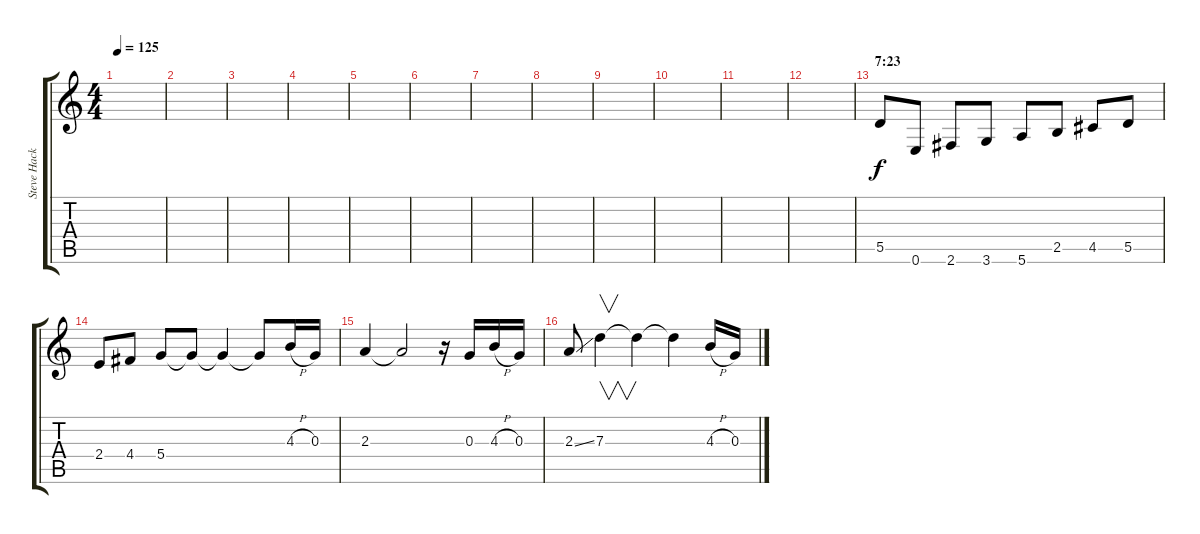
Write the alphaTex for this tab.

\track ("Steve Hackett (electric guitar 3)" "Steve Hack") {instrument overdrivenguitar}
\staff {score tabs}
\tuning (E4 B3 G3 D3 A2 E2) {hide}
\ts (4 4)
\tempo 125
\clef g2
\ks c
|
|
|
|
|
|
|
|
|
|
|
|
\section ("" "7:23")
5.5.8{volume 16} 0.6.8 2.6.8 3.6.8 5.6.8 2.5.8 4.5.8 5.5.8 |
2.4.8 4.4.8 5.4.8 5.4{t}.8 5.4{t}.4 5.4{t}.8 4.3{h}.16 0.3.16 |
2.3.4 2.3{t}.2 r.16 0.3.16 4.3{h}.16 0.3.16 |
2.3{ss}.8 7.3.4{v} 7.3{t}.4 7.3{t}.4 4.3{h}.16 0.3.16
